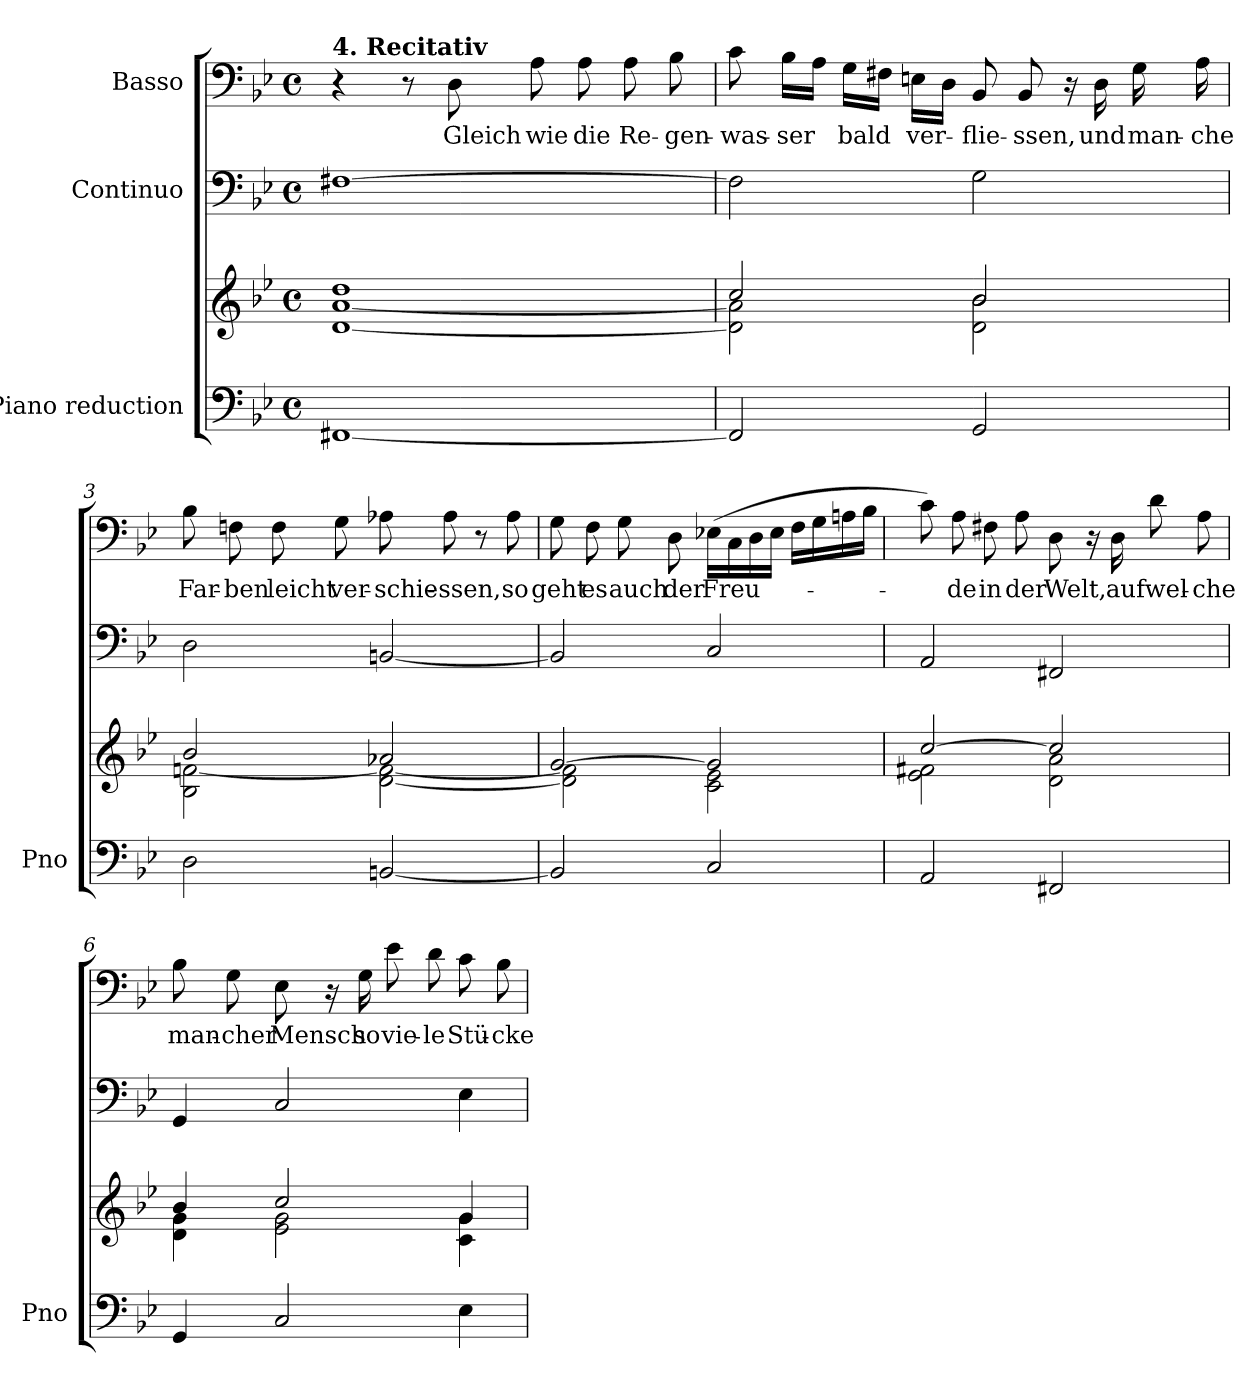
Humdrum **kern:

**kern	**kern	**kern	**kern	**text
*part3	*part3	*part2	*part1	*part1
*staff4	*staff3	*staff2	*staff1	*staff1
*I"Piano reduction	*	*I"Continuo	*I"Basso	*
*I'Pno	*	*	*	*
*clefF4	*clefG2	*clefF4	*clefF4	*
*k[b-e-]	*k[b-e-]	*k[b-e-]	*k[b-e-]	*
*M4/4	*M4/4	*M4/4	*M4/4	*
*met(c)	*met(c)	*met(c)	*met(c)	*
=1	=1	=1	=1	=1
*	*^	*	*	*
!	!	!	!	!LO:TX:a:B:t=4. Recitativ	!
[1FF#X	1dd	[1d [1a	[1F#X	4r	.
.	.	.	.	8r	.
!	!	!	!	!	!LO:LY:b
.	.	.	.	8D\	Gleich
!	!	!	!	!	!LO:LY:b
.	.	.	.	8A\	wie
!	!	!	!	!	!LO:LY:b
.	.	.	.	8A\	die
!	!	!	!	!	!LO:LY:b
.	.	.	.	8A\	Re-
!	!	!	!	!	!LO:LY:b
.	.	.	.	8B-\	-gen-
=2	=2	=2	=2	=2	=2
!	!	!	!	!	!LO:LY:b
2FF#/]	2cc/	2d\] 2a\]	2F#\]	8c\	-was-
!	!	!	!	!	!LO:LY:b
.	.	.	.	16B-\LL	-ser
.	.	.	.	16A\JJ	.
!	!	!	!	!	!LO:LY:b
.	.	.	.	16G\LL	bald
.	.	.	.	16F#X\JJ	.
!	!	!	!	!	!LO:LY:b
.	.	.	.	16En\LL	ver-
.	.	.	.	16D\JJ	.
!	!	!	!	!	!LO:LY:b
2GG/	2b-/	2d\ 2b-\	2G\	8BB-/	-flie-
!	!	!	!	!	!LO:LY:b
.	.	.	.	8BB-/	-ssen,
.	.	.	.	16r	.
!	!	!	!	!	!LO:LY:b
.	.	.	.	16D\	und
!	!	!	!	!	!LO:LY:b
.	.	.	.	16G\	man-
!	!	!	!	!	!LO:LY:b
.	.	.	.	16A\	-che
=3	=3	=3	=3	=3	=3
!	!	!	!	!	!LO:LY:b
2D\	2b-/	2B-\ [2fn\	2D\	8B-\	Far-
!	!	!	!	!	!LO:LY:b
.	.	.	.	8Fn\	-ben
!	!	!	!	!	!LO:LY:b
.	.	.	.	8F\	leicht
!	!	!	!	!	!LO:LY:b
.	.	.	.	8G\	ver-
!	!	!	!	!	!LO:LY:b
[2BBn/	2a-X/	[2d\ 2f\_	[2BBn/	8A-X\	-schie-
!	!	!	!	!	!LO:LY:b
.	.	.	.	8A-\	-ssen,
.	.	.	.	8r	.
!	!	!	!	!	!LO:LY:b
.	.	.	.	8A-\	so
!!LO:LB:g=z
=4	=4	=4	=4	=4	=4
!	!	!	!	!	!LO:LY:b
2BB/]	[2g/	2d\] 2f\]	2BB/]	8G\	geht
!	!	!	!	!	!LO:LY:b
.	.	.	.	8F\	es
!	!	!	!	!	!LO:LY:b
.	.	.	.	8G\	auch
!	!	!	!	!	!LO:LY:b
.	.	.	.	8D\	der
!	!	!	!	!	!LO:LY:b
2C/	2g/]	2c\ 2e-\	2C/	(>16E-X\LL	Freu-
.	.	.	.	16C\	.
.	.	.	.	16D\	.
.	.	.	.	16E-\JJ	.
.	.	.	.	16F\LL	.
.	.	.	.	16G\	.
.	.	.	.	16An\	.
.	.	.	.	16B-\JJ	.
=5	=5	=5	=5	=5	=5
2AA/	[2cc/	2e-\ 2f#X\	2AA/	8c\)	.
!	!	!	!	!	!LO:LY:b
.	.	.	.	8A\	-de
!	!	!	!	!	!LO:LY:b
.	.	.	.	8F#X\	in
!	!	!	!	!	!LO:LY:b
.	.	.	.	8A\	der
!	!	!	!	!	!LO:LY:b
2FF#X/	2cc/]	2d\ 2a\	2FF#X/	8D\	Welt,
.	.	.	.	16r	.
!	!	!	!	!	!LO:LY:b
.	.	.	.	16D\	auf
!	!	!	!	!	!LO:LY:b
.	.	.	.	8d\	wel-
!	!	!	!	!	!LO:LY:b
.	.	.	.	8A\	-che
=6	=6	=6	=6	=6	=6
!	!	!	!	!	!LO:LY:b
4GG/	4b-/	4d\ 4g\	4GG/	8B-\	man-
!	!	!	!	!	!LO:LY:b
.	.	.	.	8G\	-cher
!	!	!	!	!	!LO:LY:b
2C/	2cc/	2e-\ 2g\	2C/	8E-\	Mensch
.	.	.	.	16r	.
!	!	!	!	!	!LO:LY:b
.	.	.	.	16G\	so
!	!	!	!	!	!LO:LY:b
.	.	.	.	8e-\	vie-
!	!	!	!	!	!LO:LY:b
.	.	.	.	8d\	-le
!	!	!	!	!	!LO:LY:b
4E-\	4g/	4c\ 4g\	4E-\	8c\	Stü-
!	!	!	!	!	!LO:LY:b
.	.	.	.	8B-\	-cke
*	*v	*v	*	*	*
=	=	=	=	=
*-	*-	*-	*-	*-
